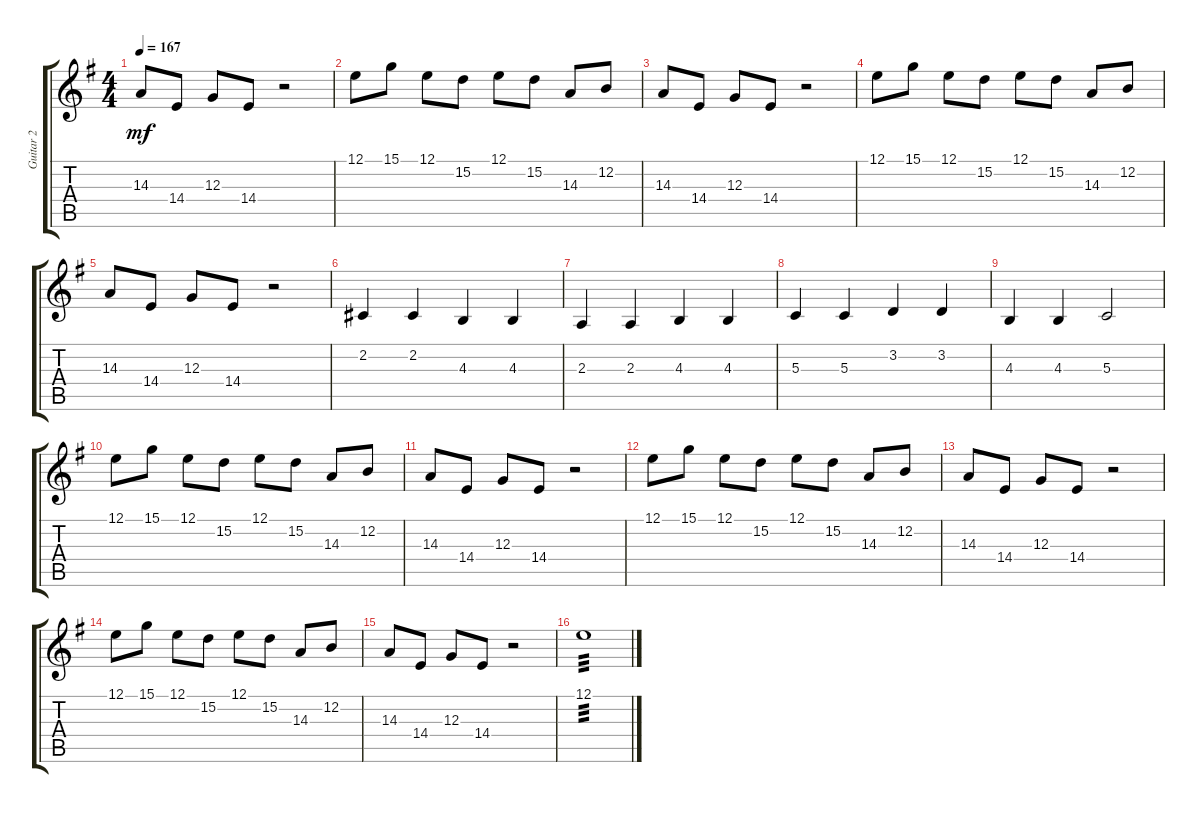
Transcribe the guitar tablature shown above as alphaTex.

\track ("Guitar 2" "Guitar 2") {instrument voiceoohs}
\staff {score tabs}
\tuning (E4 B3 G3 D3 A2 E2) {hide}
\ts (4 4)
\tempo 167
\clef g2
\ks eminor
14.3.8{dy mf} 14.4.8 12.3.8 14.4.8 r.2 |
12.1.8 15.1.8 12.1.8 15.2.8 12.1.8 15.2.8 14.3.8 12.2.8 |
14.3.8 14.4.8 12.3.8 14.4.8 r.2 |
12.1.8 15.1.8 12.1.8 15.2.8 12.1.8 15.2.8 14.3.8 12.2.8 |
14.3.8 14.4.8 12.3.8 14.4.8 r.2 |
2.2.4 2.2.4 4.3.4 4.3.4 |
2.3.4 2.3.4 4.3.4 4.3.4 |
5.3.4 5.3.4 3.2.4 3.2.4 |
4.3.4 4.3.4 5.3.2 |
12.1.8 15.1.8 12.1.8 15.2.8 12.1.8 15.2.8 14.3.8 12.2.8 |
14.3.8 14.4.8 12.3.8 14.4.8 r.2 |
12.1.8 15.1.8 12.1.8 15.2.8 12.1.8 15.2.8 14.3.8 12.2.8 |
14.3.8 14.4.8 12.3.8 14.4.8 r.2 |
12.1.8 15.1.8 12.1.8 15.2.8 12.1.8 15.2.8 14.3.8 12.2.8 |
14.3.8 14.4.8 12.3.8 14.4.8 r.2 |
12.1.1{tp 3}
